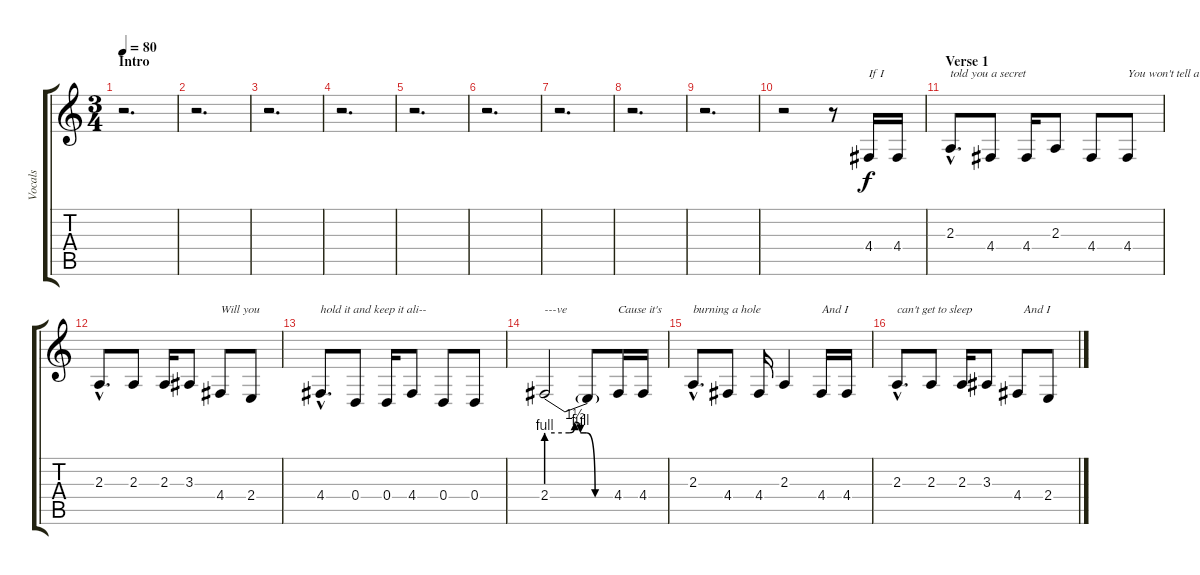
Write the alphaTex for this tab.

\track ("Vocals" "Vocals") {instrument sopranosax}
\staff {score tabs}
\tuning (E4 B3 G3 D3 A2 E2) {hide}
\ts (3 4)
\section ("" "Intro")
\tempo 80
\clef g2
\ks c
r.2{d dy f instrument sopranosax} |
r.2{d} |
r.2{d} |
r.2{d} |
r.2{d} |
r.2{d} |
r.2{d} |
r.2{d} |
r.2{d} |
r.2 r.8 4.4.16{txt "If I"} 4.4.16 |
\section ("" "Verse 1")
2.3{hac}.8{d txt "told you a secret"} 4.4.8 4.4.16 2.3.8 4.4.8 4.4.8{txt "You won't tell a soul"} |
2.3{hac}.8{d} 2.3.8 2.3.16 3.3.8 4.4.8{txt "Will you"} 2.4.8 |
4.4{hac}.8{d txt "hold it and keep it ali--"} 0.4.8 0.4.16 4.4.8 0.4.8 0.4.8 |
2.4{be (custom 0 4 20 4 25 6 30 4 35 4 43 0 60 0)}.2{txt "---ve"} 2.4{t}.8 4.4.16{txt "Cause it's"} 4.4.16 |
2.3{hac}.8{d txt "burning a hole"} 4.4.8 4.4.16 2.3.4 4.4.16{txt "And I"} 4.4.16 |
2.3{hac}.8{d txt "can't get to sleep"} 2.3.8 2.3.16 3.3.8 4.4.8{txt "  And I"} 2.4.8
